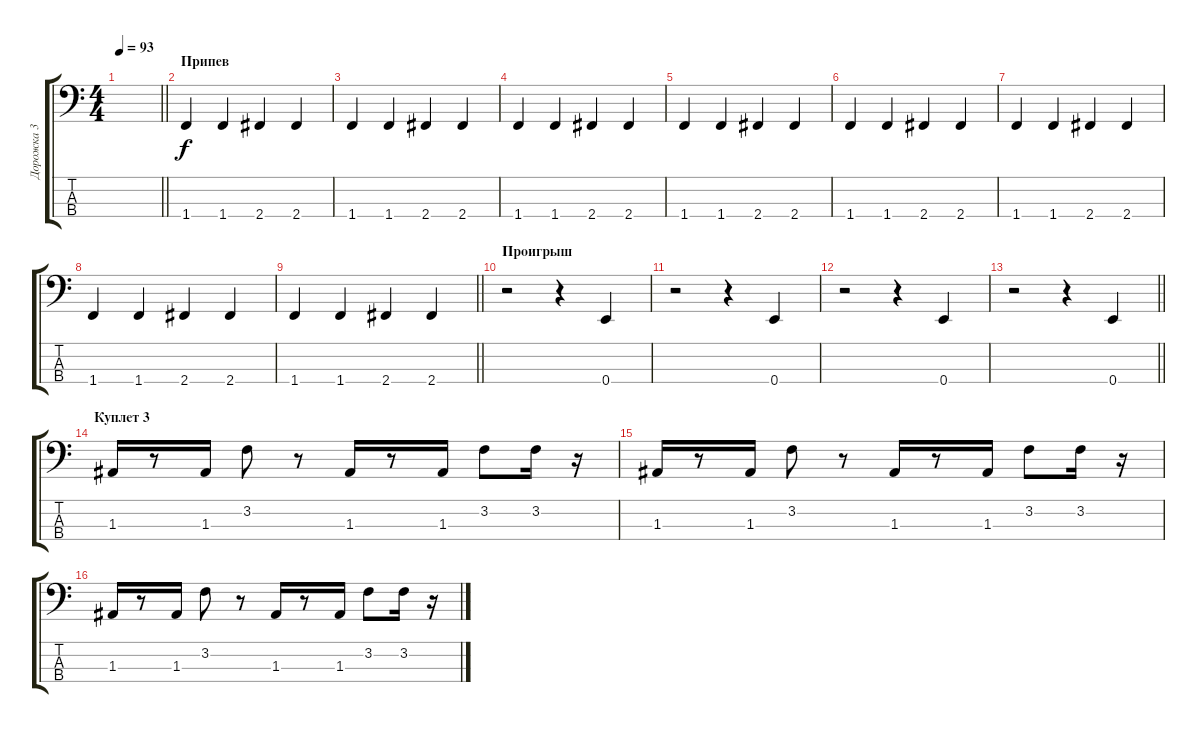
\track ("Дорожка 3" "Дорожка 3") {instrument electricbassfinger}
\staff {score tabs}
\tuning (G2 D2 A1 E1) {hide}
\ts (4 4)
\tempo 93
\clef f4
\barLineRight lightlight
\ks c
|
\section ("" "Припев")
1.4.4 1.4.4 2.4.4 2.4.4 |
1.4.4 1.4.4 2.4.4 2.4.4 |
1.4.4 1.4.4 2.4.4 2.4.4 |
1.4.4 1.4.4 2.4.4 2.4.4 |
1.4.4 1.4.4 2.4.4 2.4.4 |
1.4.4 1.4.4 2.4.4 2.4.4 |
1.4.4 1.4.4 2.4.4 2.4.4 |
\barLineRight lightlight
1.4.4 1.4.4 2.4.4 2.4.4 |
\section ("" "Проигрыш")
r.2 r.4 0.4.4 |
r.2 r.4 0.4.4 |
r.2 r.4 0.4.4 |
\barLineRight lightlight
r.2 r.4 0.4.4 |
\section ("" "Куплет 3")
1.3.16{volume 11} r.8 1.3.16 3.2.8 r.8 1.3.16 r.8 1.3.16 3.2.8 3.2.16 r.16 |
1.3.16 r.8 1.3.16 3.2.8 r.8 1.3.16 r.8 1.3.16 3.2.8 3.2.16 r.16 |
1.3.16 r.8 1.3.16 3.2.8 r.8 1.3.16 r.8 1.3.16 3.2.8 3.2.16 r.16
